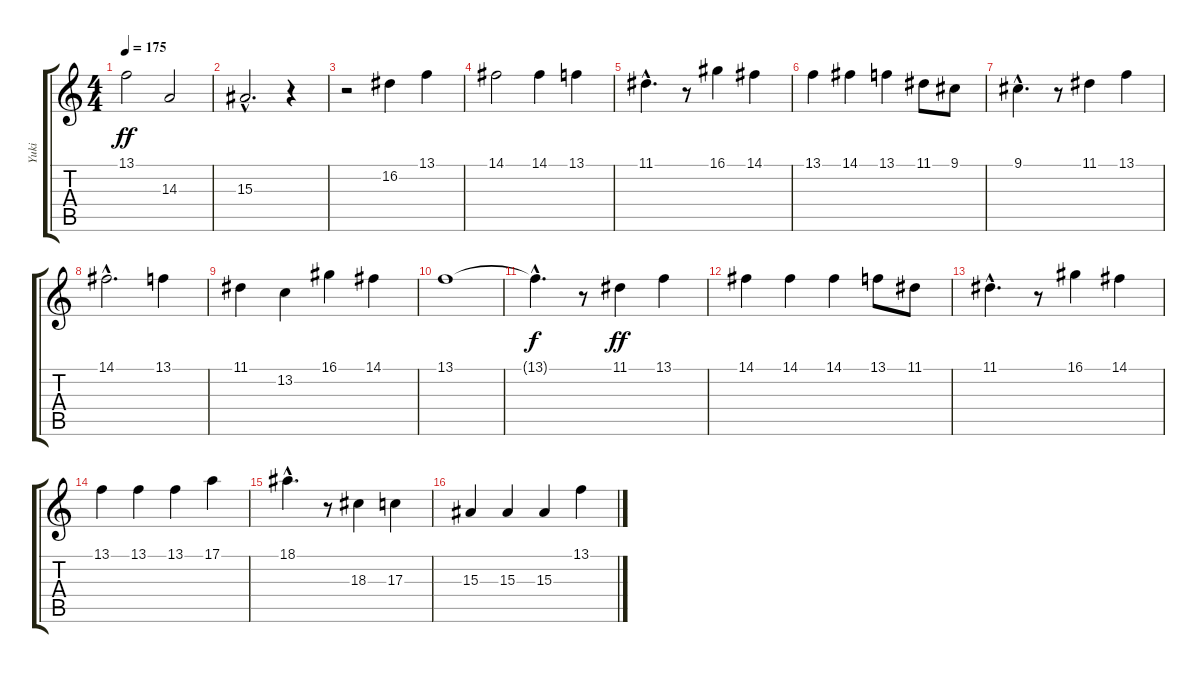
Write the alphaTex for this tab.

\track ("Yuki" "Yuki") {instrument tenorsax}
\staff {score tabs}
\tuning (E4 B3 G3 D3 A2 E2) {hide}
\ts (4 4)
\tempo 175
\clef g2
\ks c
13.1.2{dy ff} 14.3.2 |
15.3{hac}.2{d} r.4 |
r.2 16.2.4 13.1.4 |
14.1.2 14.1.4 13.1.4 |
11.1{hac}.4{d} r.8 16.1.4 14.1.4 |
13.1.4 14.1.4 13.1.4 11.1.8 9.1.8 |
9.1{hac}.4{d} r.8 11.1.4 13.1.4 |
14.1{hac}.2{d} 13.1.4 |
11.1.4 13.2.4 16.1.4 14.1.4 |
13.1.1 |
13.1{hac t}.4{d dy f} r.8 11.1.4{dy ff} 13.1.4 |
14.1.4 14.1.4 14.1.4 13.1.8 11.1.8 |
11.1{hac}.4{d} r.8 16.1.4 14.1.4 |
13.1.4 13.1.4 13.1.4 17.1.4 |
18.1{hac}.4{d} r.8 18.3.4 17.3.4 |
15.3.4 15.3.4 15.3.4 13.1.4
